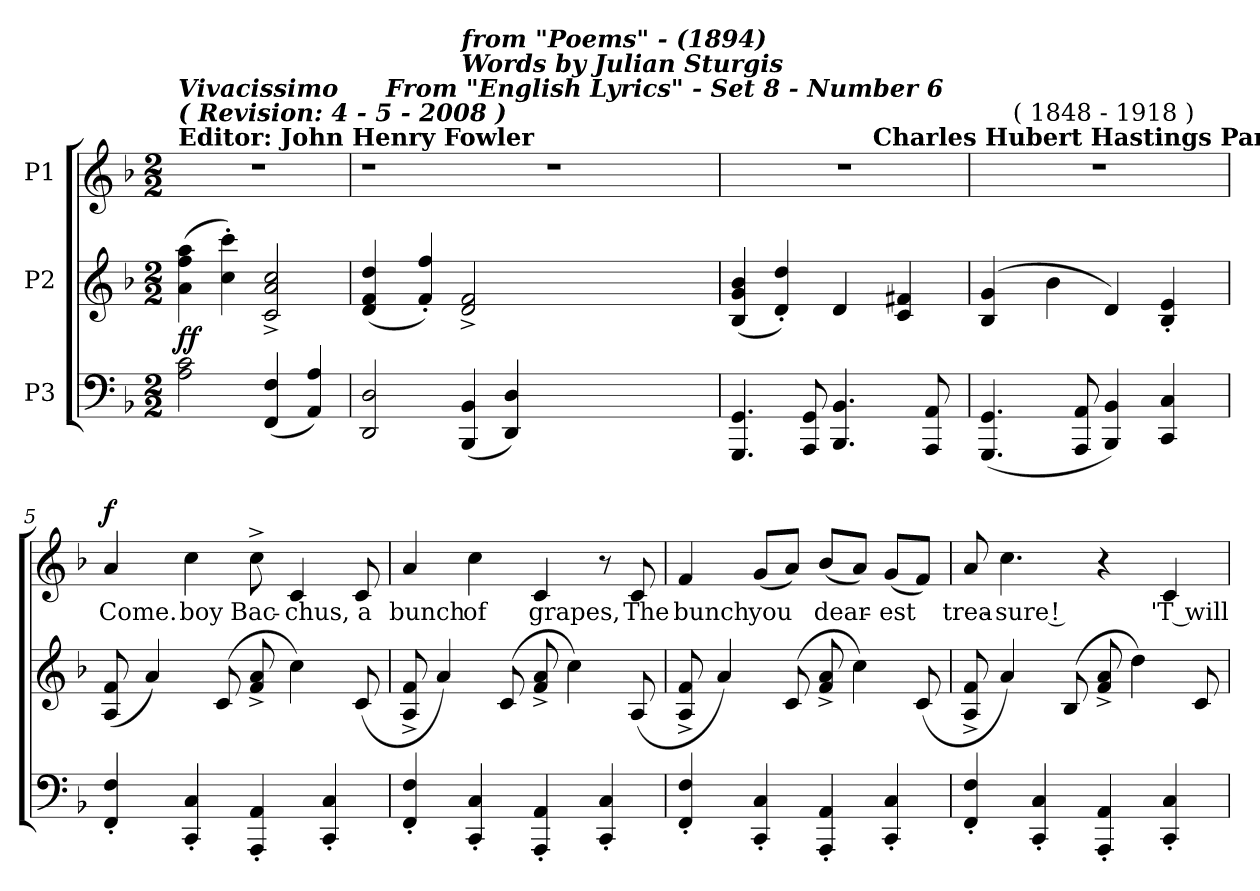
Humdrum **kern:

**kern	**kern	**dynam	**kern	**text	**dynam
*part3	*part2	*part2	*part1	*part1	*part1
*staff3	*staff2	*staff2	*staff1	*staff1	*staff1
*I"P3	*I"P2	*	*I"P1	*	*
!!LO:PB:g=z
*clefF4	*clefG2	*	*clefG2	*	*
*k[b-]	*k[b-]	*	*k[b-]	*	*
*F:	*F:	*	*F:	*	*
*M2/2	*M2/2	*	*M2/2	*	*
*MM180	*MM180	*	*MM180	*	*
=1	=1	=1	=1	=1	=1
!	!	!	!LO:TX:a:B:t=Editor&colon; John Henry Fowler	!	!
!	!	!	!LO:TX:a:Bi:t=(  Revision&colon;   4 - 5 - 2008  )	!	!
!	!	!	!LO:TX:a:Bi:t=Vivacissimo	!	!
2Ai\ 2ci	(4ai\ 4ffi 4aai	ff	1r	.	.
.	4cci\' 4ccci')	.	.	.	.
(4FFi/ 4Fi	2ci/^ 2ai^ 2cci^	.	.	.	.
4AAi/ 4Ai)	.	.	.	.	.
=2	=2	=2	=2	=2	=2
*	*	*	*^	*	*
*	*	*	*	*^	*	*
2DDi/ 2Di	(4di/ 4fi 4ddi	.	1r	16.ryy	2ryy	.	.
!	!	!	!	!LO:TX:a:Bi:t=From "English Lyrics" -  Set 8 -  Number 6	!	!	!
.	.	.	.	1ryy	.	.	.
.	4fi/' 4ffi')	.	.	.	.	.	.
!	!	!	!	!	!LO:TX:a:Bi:t=Words by Julian Sturgis	!	!
!	!	!	!	!	!LO:TX:a:Bi:t=from  "Poems" - (1894)	!	!
(4BBB-i/ 4BB-i	2di/^ 2fi^	.	.	.	1.ryy	.	.
4DDi/ 4Di)	.	.	.	.	.	.	.
1ryy	1ryy	.	1r	.	.	.	.
.	.	.	.	2ryy	.	.	.
.	.	.	.	4ryy	.	.	.
.	.	.	.	8ryy	.	.	.
.	.	.	.	32ryy	.	.	.
*	*	*	*	*v	*v	*	*
=3	=3	=3	=3	=3	=3	=3
4.GGGi/ 4.GGi	(4B-i/ 4gi 4b-i	.	1r	2ryy	.	.
.	4di/' 4ddi')	.	.	.	.	.
8AAAi/ 8GGi	.	.	.	.	.	.
4.BBB-i/ 4.BB-i	4di/	.	.	8ryy	.	.
.	.	.	.	64...ryy	.	.
!	!	!	!	!LO:TX:a:B:t=Charles Hubert Hastings Parry	!	!
.	.	.	.	4ryy	.	.
.	4ci/ 4f#Xi	.	.	.	.	.
8AAAi/ 8AAi	.	.	.	.	.	.
.	.	.	.	16ryy	.	.
.	.	.	.	32ryy	.	.
.	.	.	.	512ryy	.	.
=4	=4	=4	=4	=4	=4	=4
(4.GGGi/ 4.GGi	(4B-i/ 4gi	.	1r	16ryy	.	.
.	.	.	.	64ryy	.	.
.	.	.	.	256..ryy	.	.
!	!	!	!	!LO:TX:a:t=( 1848 - 1918 )	!	!
.	.	.	.	2ryy	.	.
.	4b-i\	.	.	.	.	.
8AAAi/ 8AAi	.	.	.	.	.	.
4BBB-i/ 4BB-i)	4di/)	.	.	.	.	.
.	.	.	.	4ryy	.	.
4CCi/ 4Ci	4B-i/' 4ei'	.	.	.	.	.
.	.	.	.	8ryy	.	.
.	.	.	.	32ryy	.	.
.	.	.	.	128ryy	.	.
.	.	.	.	1024ryy	.	.
*	*	*	*v	*v	*	*
!!LO:LB:g=z
=5	=5	=5	=5	=5	=5
*	*	*	*^	*	*
!	!	!	!	!	!LO:LY:b:color=#000000	!
*	*	*	*v	*v	*	*
4FFi/' 4Fi'	(8Ai/ 8fi	.	4ai/	Come.	f
.	4ai/)	.	.	.	.
!	!	!	!	!LO:LY:b:color=#000000	!
4CCi/' 4Ci'	.	.	4cci\	boy	.
.	(8ci/	.	.	.	.
!	!	!	!	!LO:LY:b:color=#000000	!
4AAAi/' 4AAi'	8fi/^ 8ai^	.	8cc^i\	Bac-	.
!	!	!	!	!LO:LY:b:color=#000000	!
.	4cci\)	.	4ci/	-chus,	.
4CCi/' 4Ci'	.	.	.	.	.
!	!	!	!	!LO:LY:b:color=#000000	!
.	(8ci/	.	8ci/	a	.
=6	=6	=6	=6	=6	=6
!	!	!	!	!LO:LY:b:color=#000000	!
4FFi/' 4Fi'	8Ai/^ 8fi^	.	4ai/	bunch	.
.	4ai/)	.	.	.	.
!	!	!	!	!LO:LY:b:color=#000000	!
4CCi/' 4Ci'	.	.	4cci\	of	.
.	(8ci/	.	.	.	.
!	!	!	!	!LO:LY:b:color=#000000	!
4AAAi/' 4AAi'	8fi/^ 8ai^	.	4ci/	grapes,	.
.	4cci\)	.	.	.	.
4CCi/' 4Ci'	.	.	8r	.	.
!	!	!	!	!LO:LY:b:color=#000000	!
.	(8Ai/	.	8ci/	The	.
=7	=7	=7	=7	=7	=7
!	!	!	!	!LO:LY:b:color=#000000	!
4FFi/' 4Fi'	8Ai/^ 8fi^	.	4fi/	bunch	.
.	4ai/)	.	.	.	.
!	!	!	!	!LO:LY:b:color=#000000	!
4CCi/' 4Ci'	.	.	(8gi/L	you	.
.	(8ci/	.	8ai/J)	.	.
!	!	!	!	!LO:LY:b:color=#000000	!
4AAAi/' 4AAi'	8fi/^ 8ai^	.	(8b-i/L	dear-	.
.	4cci\)	.	8ai/J)	.	.
!	!	!	!	!LO:LY:b:color=#000000	!
4CCi/' 4Ci'	.	.	(8gi/L	-est	.
.	(8ci/	.	8fi/J)	.	.
!!LO:LB:g=z
=8	=8	=8	=8	=8	=8
!	!	!	!	!LO:LY:b:color=#000000	!
4FFi/' 4Fi'	8Ai/^ 8fi^	.	8ai/	trea-	.
!	!	!	!	!LO:LY:b:color=#000000	!
.	4ai/)	.	4.cci\	-sure !	.
4CCi/' 4Ci'	.	.	.	.	.
.	(8B-i/	.	.	.	.
4AAAi/' 4AAi'	8fi/^ 8ai^	.	4r	.	.
.	4ddi\)	.	.	.	.
!	!	!	!	!LO:LY:b:color=#000000	!
4CCi/' 4Ci'	.	.	4ci/	'T will	.
.	8ci/	.	.	.	.
=	=	=	=	=	=
*-	*-	*-	*-	*-	*-
